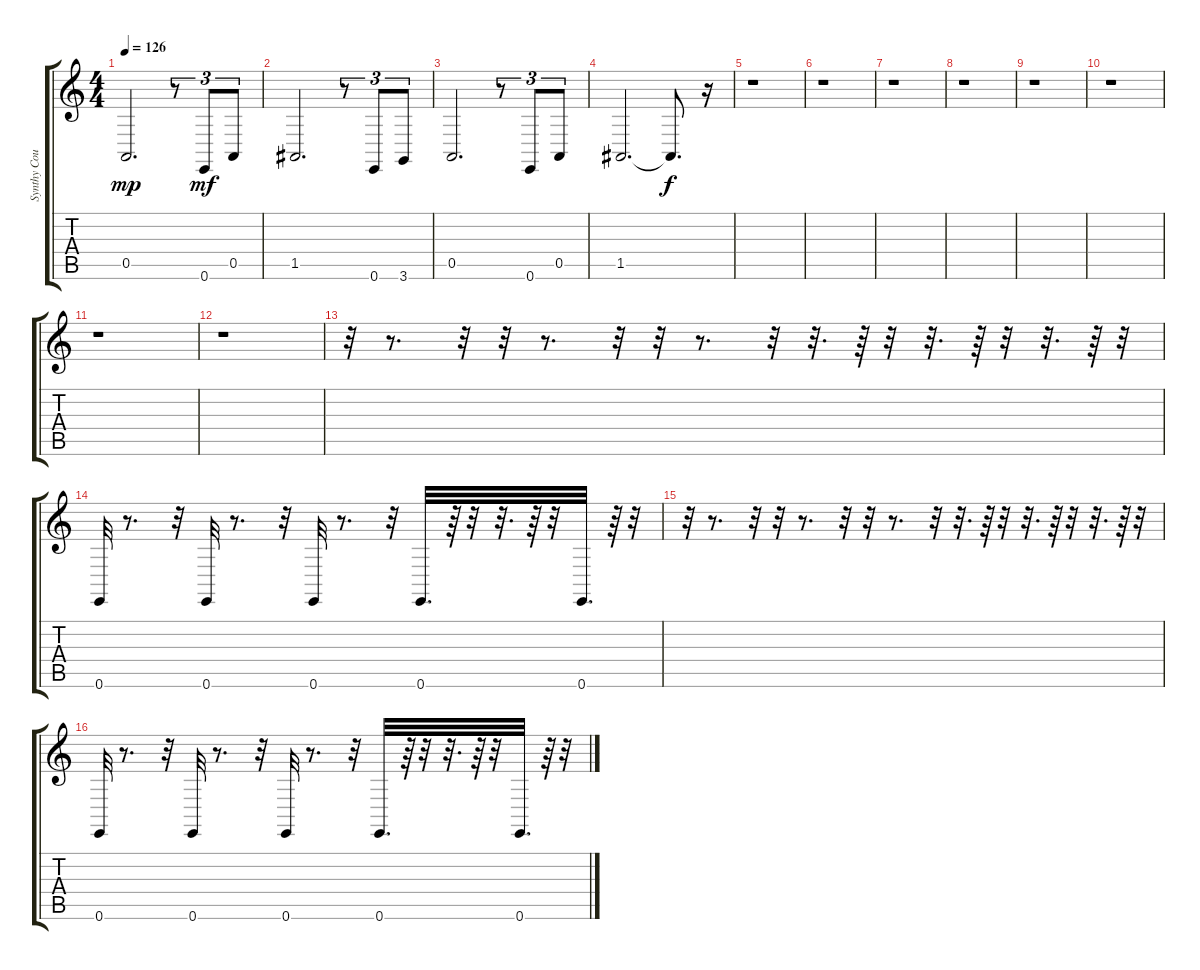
\track ("Synthy Counter" "Synthy Cou") {instrument lead8bassandlead}
\staff {score tabs}
\tuning (E4 B3 G3 D3 A2 E2) {hide}
\ts (4 4)
\tempo 126
\clef g2
\ks c
0.5.2{d dy mp} r.8{tu (3 2)} 0.6.8{tu (3 2) dy mf} 0.5.8{tu (3 2)} |
1.5.2{d} r.8{tu (3 2)} 0.6.8{tu (3 2)} 3.6.8{tu (3 2)} |
0.5.2{d} r.8{tu (3 2)} 0.6.8{tu (3 2)} 0.5.8{tu (3 2)} |
1.5.2{d} 1.5{t}.8{d dy f} r.16 |
r.1 |
r.1 |
r.1 |
r.1 |
r.1 |
r.1 |
r.1 |
r.1 |
r.32 r.8{d} r.32 r.32 r.8{d} r.32 r.32 r.8{d} r.32 r.32{d} r.64 r.32 r.32{d} r.64 r.32 r.32{d} r.64 r.32 |
0.6.32 r.8{d} r.32 0.6.32 r.8{d} r.32 0.6.32 r.8{d} r.32 0.6.32{d} r.64 r.32 r.32{d} r.64 r.32 0.6.32{d} r.64 r.32 |
r.32 r.8{d} r.32 r.32 r.8{d} r.32 r.32 r.8{d} r.32 r.32{d} r.64 r.32 r.32{d} r.64 r.32 r.32{d} r.64 r.32 |
0.6.32 r.8{d} r.32 0.6.32 r.8{d} r.32 0.6.32 r.8{d} r.32 0.6.32{d} r.64 r.32 r.32{d} r.64 r.32 0.6.32{d} r.64 r.32
